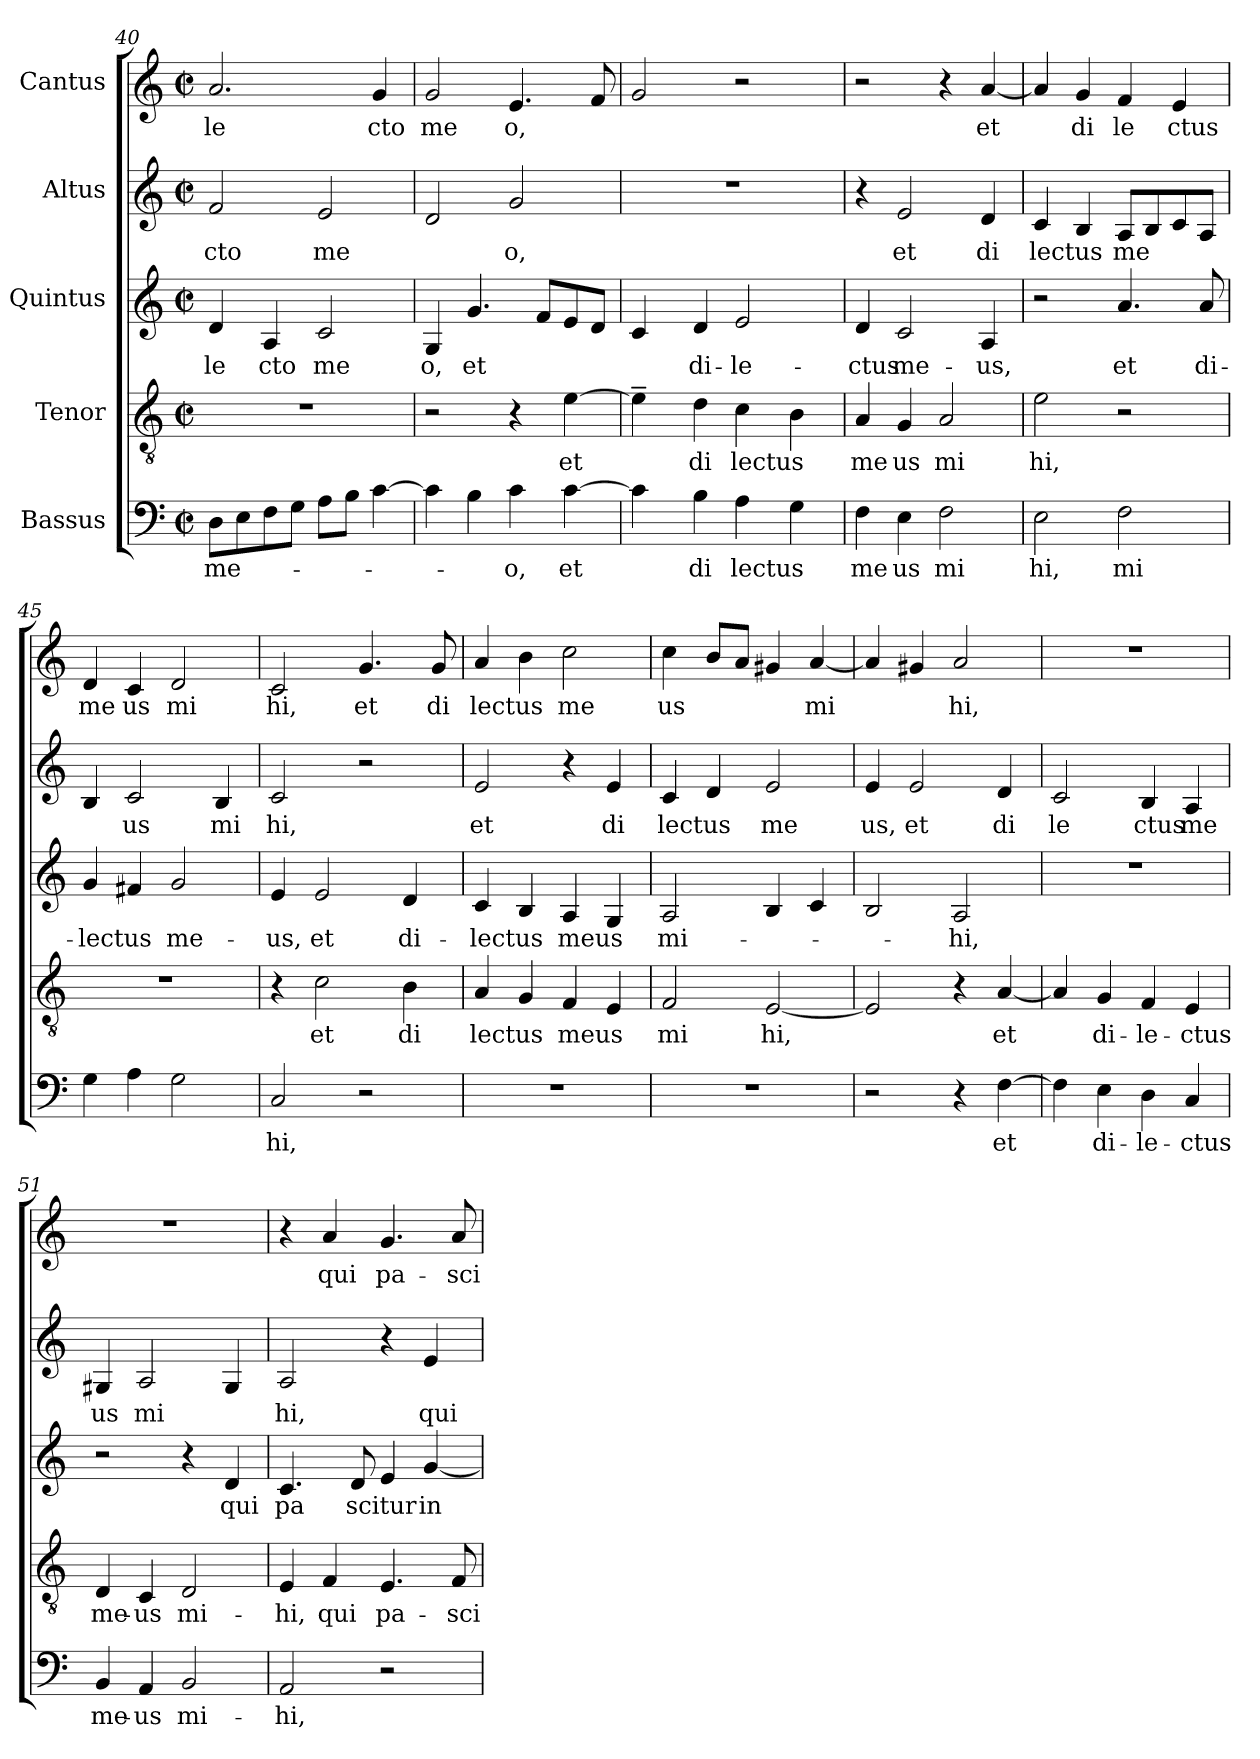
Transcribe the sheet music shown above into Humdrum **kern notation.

**kern	**text	**kern	**text	**kern	**text	**kern	**text	**kern	**text
*part5	*part5	*part4	*part4	*part3	*part3	*part2	*part2	*part1	*part1
*staff5	*staff5	*staff4	*staff4	*staff3	*staff3	*staff2	*staff2	*staff1	*staff1
*I"Bassus	*	*I"Tenor	*	*I"Quintus	*	*I"Altus	*	*I"Cantus	*
*clefF4	*	*clefGv2	*	*clefG2	*	*clefG2	*	*clefG2	*
*M2/2	*	*M2/2	*	*M2/2	*	*M2/2	*	*M2/2	*
*met(c|)	*	*met(c|)	*	*met(c|)	*	*met(c|)	*	*met(c|)	*
=40	=40	=40	=40	=40	=40	=40	=40	=40	=40
!	!LO:LY:b	!	!	!	!LO:LY:b:cj	!	!LO:LY:b:cj	!	!LO:LY:b:cj
8D\L	me-	1r	.	4d/	le	2f/	cto	2.a/	le
8E\	.	.	.	.	.	.	.	.	.
!	!	!	!	!	!LO:LY:b:cj	!	!	!	!
8F\	.	.	.	4A/	cto	.	.	.	.
8G\J	.	.	.	.	.	.	.	.	.
!	!	!	!	!	!LO:LY:b:cj	!	!LO:LY:b	!	!
8A\L	.	.	.	2c/	me	2e/	me	.	.
8B\J	.	.	.	.	.	.	.	.	.
!	!	!	!	!	!	!	!	!	!LO:LY:b:cj
[>4c\	.	.	.	.	.	.	.	4g/	cto
=41	=41	=41	=41	=41	=41	=41	=41	=41	=41
!	!	!	!	!	!LO:LY:b:cj	!	!	!	!LO:LY:b:cj
4c\]	.	2r	.	4G/	o,	2d/	.	2g/	me
!	!	!	!	!	!LO:LY:b:cj	!	!	!	!
4B\	.	.	.	4.g/	et	.	.	.	.
!	!LO:LY:b:cj	!	!	!	!	!	!LO:LY:b:cj	!	!LO:LY:b:cj
4c\	-o,	4r	.	.	.	2g/	o,	4.e/	o,
.	.	.	.	8f/L	.	.	.	.	.
!	!LO:LY:b:cj	!	!LO:LY:b:cj	!	!	!	!	!	!
[>4c\	et	[>4e\	et	8e/	.	.	.	.	.
.	.	.	.	8d/J	.	.	.	8f/	.
!!LO:PB:g=z
=42	=42	=42	=42	=42	=42	=42	=42	=42	=42
*	*	*	*	*	*	*^	*	*	*
4c\]	.	4e~>\]	.	4c/	.	1r	8ryy	.	2g/	.
.	.	.	.	.	.	.	32ryy	.	.	.
.	.	.	.	.	.	.	2ryy	.	.	.
!	!LO:LY:b:cj	!	!LO:LY:b:cj	!	!LO:LY:b:cj	!	!	!	!	!
4B\	di	4d\	di	4d/	di-	.	.	.	.	.
!	!LO:LY:b	!	!LO:LY:b	!	!LO:LY:b:cj	!	!	!	!	!
4A\	lectus	4c\	lectus	2e/	-le-	.	.	.	2r	.
.	.	.	.	.	.	.	4ryy	.	.	.
4G\	.	4B\	.	.	.	.	.	.	.	.
.	.	.	.	.	.	.	16.ryy	.	.	.
=43	=43	=43	=43	=43	=43	=43	=43	=43	=43	=43
!	!LO:LY:b:cj	!	!LO:LY:b:cj	!	!LO:LY:b:cj	!	!	!	!	!
*	*	*	*	*	*	*v	*v	*	*	*
4F\	me	4A/	me	4d/	-ctus	4r	.	2r	.
!	!LO:LY:b:cj	!	!LO:LY:b:cj	!	!LO:LY:b:cj	!	!LO:LY:b:cj	!	!
4E\	us	4G/	us	2c/	me-	2e/	et	.	.
!	!LO:LY:b:cj	!	!LO:LY:b:cj	!	!	!	!	!	!
2F\	mi	2A/	mi	.	.	.	.	4r	.
!	!	!	!	!	!LO:LY:b:cj	!	!LO:LY:b:cj	!	!LO:LY:b:cj
.	.	.	.	4A/	-us,	4d/	di	[<4a/	et
=44	=44	=44	=44	=44	=44	=44	=44	=44	=44
!	!LO:LY:b:cj	!	!LO:LY:b:cj	!	!	!	!LO:LY:b	!	!
2E\	hi,	2e\	hi,	2r	.	4c/	lectus	4a/]	.
!	!	!	!	!	!	!	!	!	!LO:LY:b:cj
.	.	.	.	.	.	4B/	.	4g/	di
!	!LO:LY:b	!	!	!	!LO:LY:b:cj	!	!LO:LY:b	!	!LO:LY:b:cj
2F\	mi	2r	.	4.a/	et	8A/L	me	4f/	le
.	.	.	.	.	.	8B/	.	.	.
!	!	!	!	!	!	!	!	!	!LO:LY:b:cj
.	.	.	.	.	.	8c/	.	4e/	ctus
!	!	!	!	!	!LO:LY:b:cj	!	!	!	!
.	.	.	.	8a/	di-	8A/J	.	.	.
=45	=45	=45	=45	=45	=45	=45	=45	=45	=45
!	!	!	!	!	!LO:LY:b	!	!	!	!LO:LY:b:cj
4G\	.	1r	.	4g/	-lectus	4B/	.	4d/	me
!	!	!	!	!	!	!	!LO:LY:b:cj	!	!LO:LY:b:cj
4A\	.	.	.	4f#X/	.	2c/	us	4c/	us
!	!	!	!	!	!LO:LY:b:cj	!	!	!	!LO:LY:b:cj
2G\	.	.	.	2g/	me-	.	.	2d/	mi
!	!	!	!	!	!	!	!LO:LY:b:cj	!	!
.	.	.	.	.	.	4B/	mi	.	.
=46	=46	=46	=46	=46	=46	=46	=46	=46	=46
!	!LO:LY:b:cj	!	!	!	!LO:LY:b:cj	!	!LO:LY:b:cj	!	!LO:LY:b:cj
2C/	hi,	4r	.	4e/	-us,	2c/	hi,	2c/	hi,
!	!	!	!LO:LY:b:cj	!	!LO:LY:b:cj	!	!	!	!
.	.	2c\	et	2e/	et	.	.	.	.
!	!	!	!	!	!	!	!	!	!LO:LY:b:cj
2r	.	.	.	.	.	2r	.	4.g/	et
!	!	!	!LO:LY:b:cj	!	!LO:LY:b:cj	!	!	!	!
.	.	4B\	di	4d/	di-	.	.	.	.
!	!	!	!	!	!	!	!	!	!LO:LY:b:cj
.	.	.	.	.	.	.	.	8g/	di
=47	=47	=47	=47	=47	=47	=47	=47	=47	=47
!	!	!	!LO:LY:b	!	!LO:LY:b	!	!LO:LY:b:cj	!	!LO:LY:b
1r	.	4A/	lectus	4c/	-lectus	2e/	et	4a/	lectus
.	.	4G/	.	4B/	.	.	.	4b\	.
!	!	!	!LO:LY:b:cj	!	!LO:LY:b:cj	!	!	!	!LO:LY:b:cj
.	.	4F/	meus	4A/	meus	4r	.	2cc\	me
!	!	!	!	!	!	!	!LO:LY:b:cj	!	!
.	.	4E/	.	4G/	.	4e/	di	.	.
=48	=48	=48	=48	=48	=48	=48	=48	=48	=48
!	!	!	!LO:LY:b:cj	!	!LO:LY:b	!	!LO:LY:b	!	!LO:LY:b:cj
1r	.	2F/	mi	2A/	mi-	4c/	lectus	4cc\	us
.	.	.	.	.	.	4d/	.	8b/L	.
.	.	.	.	.	.	.	.	8a/J	.
!	!	!	!LO:LY:b:cj	!	!	!	!LO:LY:b:cj	!	!
.	.	[<2E/	hi,	4B/	.	2e/	me	4g#X/	.
!	!	!	!	!	!	!	!	!	!LO:LY:b
.	.	.	.	4c/	.	.	.	[<4a/	mi
=49	=49	=49	=49	=49	=49	=49	=49	=49	=49
!	!	!	!	!	!	!	!LO:LY:b:cj	!	!
2r	.	2E/]	.	2B/	.	4e/	us,	4a/]	.
!	!	!	!	!	!	!	!LO:LY:b:cj	!	!
.	.	.	.	.	.	2e/	et	4g#X/	.
!	!	!	!	!	!LO:LY:b:cj	!	!	!	!LO:LY:b:cj
4r	.	4r	.	2A/	-hi,	.	.	2a/	hi,
!	!LO:LY:b:cj	!	!LO:LY:b:cj	!	!	!	!LO:LY:b:cj	!	!
[>4F\	et	[>4A/	et	.	.	4d/	di	.	.
!!LO:LB:g=z
=50	=50	=50	=50	=50	=50	=50	=50	=50	=50
!	!	!	!	!	!	!	!LO:LY:b:cj	!	!
4F\]	.	4A/]	.	1r	.	2c/	le	1r	.
!	!LO:LY:b:cj	!	!LO:LY:b:cj	!	!	!	!	!	!
4E\	di-	4G/	di-	.	.	.	.	.	.
!	!LO:LY:b:cj	!	!LO:LY:b:cj	!	!	!	!LO:LY:b:cj	!	!
4D\	-le-	4F/	-le-	.	.	4B/	ctus	.	.
!	!LO:LY:b:cj	!	!LO:LY:b:cj	!	!	!	!LO:LY:b:cj	!	!
4C/	-ctus	4E/	-ctus	.	.	4A/	me	.	.
=51	=51	=51	=51	=51	=51	=51	=51	=51	=51
!	!LO:LY:b:cj	!	!LO:LY:b:cj	!	!	!	!LO:LY:b:cj	!	!
4BB/	me-	4D/	me-	2r	.	4G#X/	us	1r	.
!	!LO:LY:b:cj	!	!LO:LY:b:cj	!	!	!	!LO:LY:b	!	!
4AA/	-us	4C/	-us	.	.	2A/	mi	.	.
!	!LO:LY:b:cj	!	!LO:LY:b:cj	!	!	!	!	!	!
2BB/	mi-	2D/	mi-	4r	.	.	.	.	.
!	!	!	!	!	!LO:LY:b:cj	!	!	!	!
.	.	.	.	4d/	qui	4G#/	.	.	.
=52	=52	=52	=52	=52	=52	=52	=52	=52	=52
!	!LO:LY:b:cj	!	!LO:LY:b:cj	!	!LO:LY:b:cj	!	!LO:LY:b:cj	!	!
2AA/	-hi,	4E/	-hi,	4.c/	pa	2A/	hi,	4r	.
!	!	!	!LO:LY:b:cj	!	!	!	!	!	!LO:LY:b:cj
.	.	4F/	qui	.	.	.	.	4a/	qui
!	!	!	!	!	!LO:LY:b	!	!	!	!
.	.	.	.	8d/	scitur	.	.	.	.
!	!	!	!LO:LY:b:cj	!	!	!	!	!	!LO:LY:b:cj
2r	.	4.E/	pa-	4e/	.	4r	.	4.g/	pa-
!	!	!	!	!	!LO:LY:b:cj	!	!LO:LY:b:cj	!	!
.	.	.	.	[<4g/	in	4e/	qui	.	.
!	!	!	!LO:LY:b:cj	!	!	!	!	!	!LO:LY:b:cj
.	.	8F/	-sci-	.	.	.	.	8a/	-sci-
=	=	=	=	=	=	=	=	=	=
*-	*-	*-	*-	*-	*-	*-	*-	*-	*-
